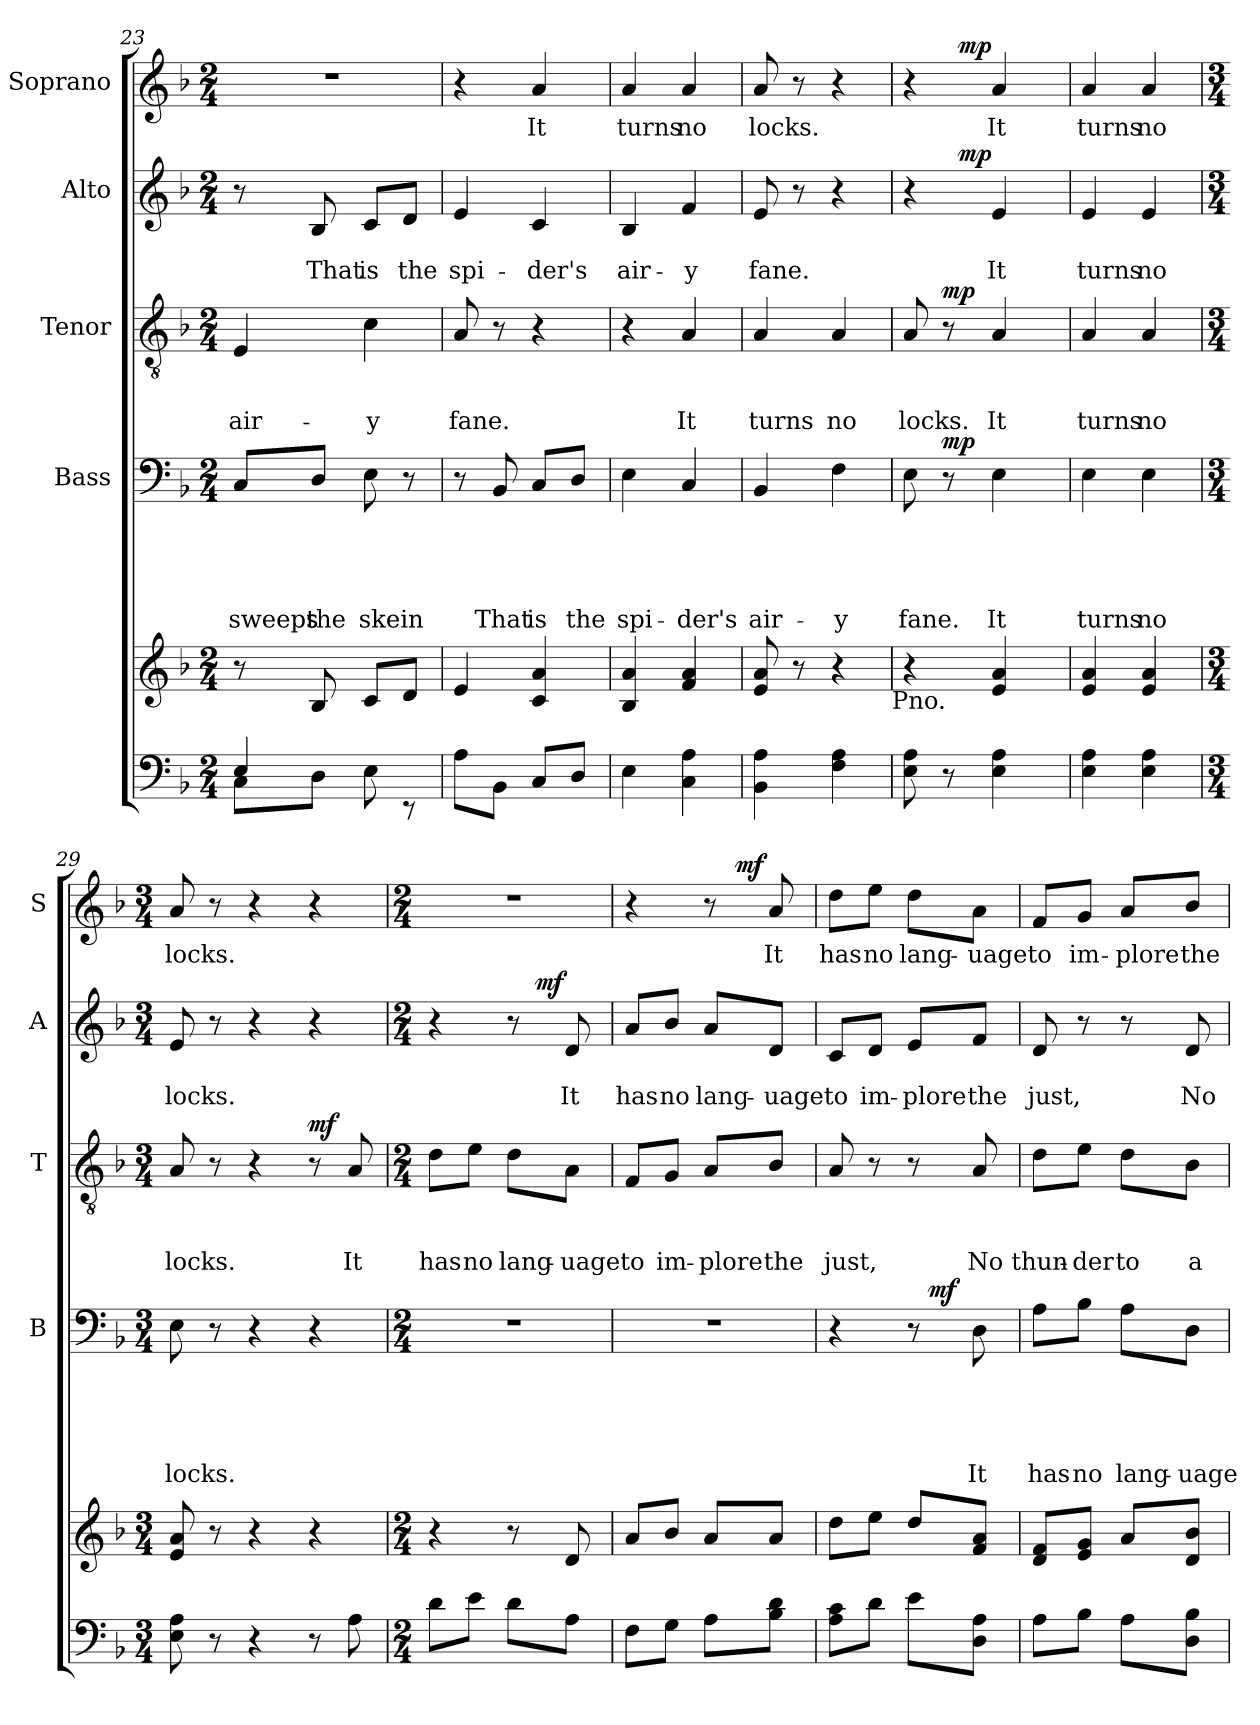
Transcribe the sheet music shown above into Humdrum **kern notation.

**kern	**kern	**kern	**text	**text	**text	**text	**text	**dynam	**kern	**text	**text	**text	**dynam	**kern	**text	**text	**dynam	**kern	**text	**dynam
*part5	*part5	*part4	*part4	*part4	*part4	*part4	*part4	*part4	*part3	*part3	*part3	*part3	*part3	*part2	*part2	*part2	*part2	*part1	*part1	*part1
*staff6	*staff5	*staff4	*staff4	*staff4	*staff4	*staff4	*staff4	*staff4	*staff3	*staff3	*staff3	*staff3	*staff3	*staff2	*staff2	*staff2	*staff2	*staff1	*staff1	*staff1
*	*	*I"Bass	*	*	*	*	*	*	*I"Tenor	*	*	*	*	*I"Alto	*	*	*	*I"Soprano	*	*
*	*	*I'B	*	*	*	*	*	*	*I'T	*	*	*	*	*I'A	*	*	*	*I'S	*	*
*clefF4	*clefG2	*clefF4	*	*	*	*	*	*	*clefGv2	*	*	*	*	*clefG2	*	*	*	*clefG2	*	*
*k[b-]	*k[b-]	*k[b-]	*	*	*	*	*	*	*k[b-]	*	*	*	*	*k[b-]	*	*	*	*k[b-]	*	*
*F:	*F:	*F:	*	*	*	*	*	*	*F:	*	*	*	*	*F:	*	*	*	*F:	*	*
*M2/4	*M2/4	*M2/4	*	*	*	*	*	*	*M2/4	*	*	*	*	*M2/4	*	*	*	*M2/4	*	*
=23	=23	=23	=23	=23	=23	=23	=23	=23	=23	=23	=23	=23	=23	=23	=23	=23	=23	=23	=23	=23
*^	*	*	*	*	*	*	*	*	*	*	*	*	*	*	*	*	*	*	*	*
!	!	!	!	!	!	!	!	!LO:LY:b	!	!	!	!	!LO:LY:b	!	!	!	!	!	!LO:N:vis=1	!	!
4E/	8C\L	8r	8C/L	.	.	.	.	sweeps	.	4E/	.	.	air-	.	8r	.	.	.	2r	.	.
!	!	!	!	!	!	!	!	!LO:LY:b	!	!	!	!	!	!	!	!	!LO:LY:b	!	!	!	!
.	8D\J	8B-/	8D/J	.	.	.	.	the	.	.	.	.	.	.	8B-/	.	That	.	.	.	.
!	!	!	!	!	!	!	!	!LO:LY:b	!	!	!	!	!LO:LY:b	!	!	!	!LO:LY:b	!	!	!	!
4ryy	8E\	8c/L	8E\	.	.	.	.	skein	.	4c\	.	.	-y	.	8c/L	.	is	.	.	.	.
!	!	!	!	!	!	!	!	!	!	!	!	!	!	!	!	!	!LO:LY:b	!	!	!	!
.	8rEE	8d/J	8r	.	.	.	.	.	.	.	.	.	.	.	8d/J	.	the	.	.	.	.
=24	=24	=24	=24	=24	=24	=24	=24	=24	=24	=24	=24	=24	=24	=24	=24	=24	=24	=24	=24	=24	=24
!	!	!	!	!	!	!	!	!	!	!	!	!	!LO:LY:b	!	!	!	!LO:LY:b	!	!	!	!
*v	*v	*	*	*	*	*	*	*	*	*	*	*	*	*	*	*	*	*	*	*	*
8A\L	4e/	8r	.	.	.	.	.	.	8A/	.	.	fane.	.	4e/	.	spi-	.	4r	.	.
!	!	!	!	!	!	!	!LO:LY:b	!	!	!	!	!	!	!	!	!	!	!	!	!
8BB-\J	.	8BB-/	.	.	.	.	That	.	8r	.	.	.	.	.	.	.	.	.	.	.
!	!	!	!	!	!	!	!LO:LY:b	!	!	!	!	!	!	!	!	!LO:LY:b	!	!	!LO:LY:b	!
8C/L	4c/ 4a/	8C/L	.	.	.	.	is	.	4r	.	.	.	.	4c/	.	-der's	.	4a/	It	.
!	!	!	!	!	!	!	!LO:LY:b	!	!	!	!	!	!	!	!	!	!	!	!	!
8D/J	.	8D/J	.	.	.	.	the	.	.	.	.	.	.	.	.	.	.	.	.	.
=25	=25	=25	=25	=25	=25	=25	=25	=25	=25	=25	=25	=25	=25	=25	=25	=25	=25	=25	=25	=25
!	!	!	!	!	!	!	!LO:LY:b	!	!	!	!	!	!	!	!	!LO:LY:b	!	!	!LO:LY:b	!
4E\	4B-/ 4a/	4E\	.	.	.	.	spi-	.	4r	.	.	.	.	4B-/	.	air-	.	4a/	turns	.
!	!	!	!	!	!	!	!LO:LY:b:rj	!	!	!	!	!LO:LY:b	!	!	!	!LO:LY:b	!	!	!LO:LY:b	!
4C\ 4A\	4f/ 4a/	4C/	.	.	.	.	-der's	.	4A/	.	.	It	.	4f/	.	-y	.	4a/	no	.
!!LO:LB:g=z
=26	=26	=26	=26	=26	=26	=26	=26	=26	=26	=26	=26	=26	=26	=26	=26	=26	=26	=26	=26	=26
!	!	!	!	!	!	!	!LO:LY:b	!	!	!	!	!LO:LY:b	!	!	!	!LO:LY:b	!	!	!LO:LY:b	!
4BB-\ 4A\	8e/ 8a/	4BB-/	.	.	.	.	air-	.	4A/	.	.	turns	.	8e/	.	fane.	.	8a/	locks.	.
.	8r	.	.	.	.	.	.	.	.	.	.	.	.	8r	.	.	.	8r	.	.
!	!	!	!	!	!	!	!LO:LY:b	!	!	!	!	!LO:LY:b	!	!	!	!	!	!	!	!
4F\ 4A\	4r	4F\	.	.	.	.	-y	.	4A/	.	.	no	.	4r	.	.	.	4r	.	.
!	!LO:TX:b:t=Pno.	!	!	!	!	!	!	!	!	!	!	!	!	!	!	!	!	!	!	!
=27	=27	=27	=27	=27	=27	=27	=27	=27	=27	=27	=27	=27	=27	=27	=27	=27	=27	=27	=27	=27
!	!	!	!	!	!	!	!LO:LY:b	!	!	!	!	!LO:LY:b	!	!	!	!	!	!	!	!
*	*	*	*	*	*	*	*	*	*	*	*	*	*	*^	*	*	*	*^	*	*
8E\ 8A\	4r	8E\	.	.	.	.	fane.	.	8A/	.	.	locks.	.	4r	8ryy	.	.	.	4r	8ryy	.	.
!	!	!	!	!	!	!	!	!LO:DY:a	!	!	!	!	!LO:DY:a	!	!	!	!	!	!	!	!	!
8r	.	8r	.	.	.	.	.	mp	8r	.	.	.	mp	.	32ryy	.	.	.	.	32ryy	.	.
!	!	!	!	!	!	!	!	!	!	!	!	!	!	!	!	!	!	!LO:DY:a	!	!	!	!LO:DY:a
.	.	.	.	.	.	.	.	.	.	.	.	.	.	.	4ryy	.	.	mp	.	4ryy	.	mp
!	!	!	!	!	!	!	!LO:LY:b	!	!	!	!	!LO:LY:b	!	!	!	!	!LO:LY:b	!	!	!	!LO:LY:b	!
4E\ 4A\	4e/ 4a/	4E\	.	.	.	.	It	.	4A/	.	.	It	.	4e/	.	.	It	.	4a/	.	It	.
.	.	.	.	.	.	.	.	.	.	.	.	.	.	.	16.ryy	.	.	.	.	16.ryy	.	.
=28	=28	=28	=28	=28	=28	=28	=28	=28	=28	=28	=28	=28	=28	=28	=28	=28	=28	=28	=28	=28	=28	=28
!	!	!	!	!	!	!	!LO:LY:b	!	!	!	!	!LO:LY:b	!	!	!	!	!LO:LY:b	!	!	!	!LO:LY:b	!
*	*	*	*	*	*	*	*	*	*	*	*	*	*	*v	*v	*	*	*	*	*	*	*
*	*	*	*	*	*	*	*	*	*	*	*	*	*	*	*	*	*	*v	*v	*	*
4E\ 4A\	4e/ 4a/	4E\	.	.	.	.	turns	.	4A/	.	.	turns	.	4e/	.	turns	.	4a/	turns	.
!	!	!	!	!	!	!	!LO:LY:b	!	!	!	!	!LO:LY:b	!	!	!	!LO:LY:b	!	!	!LO:LY:b	!
4E\ 4A\	4e/ 4a/	4E\	.	.	.	.	no	.	4A/	.	.	no	.	4e/	.	no	.	4a/	no	.
=29	=29	=29	=29	=29	=29	=29	=29	=29	=29	=29	=29	=29	=29	=29	=29	=29	=29	=29	=29	=29
*M3/4	*M3/4	*M3/4	*	*	*	*	*	*	*M3/4	*	*	*	*	*M3/4	*	*	*	*M3/4	*	*
!	!	!	!	!	!	!	!LO:LY:b	!	!	!	!	!LO:LY:b	!	!	!	!LO:LY:b	!	!	!LO:LY:b	!
8E\ 8A\	8e/ 8a/	8E\	.	.	.	.	locks.	.	8A/	.	.	locks.	.	8e/	.	locks.	.	8a/	locks.	.
8r	8r	8r	.	.	.	.	.	.	8r	.	.	.	.	8r	.	.	.	8r	.	.
4r	4r	4r	.	.	.	.	.	.	4r	.	.	.	.	4r	.	.	.	4r	.	.
!	!	!	!	!	!	!	!	!	!	!	!	!	!LO:DY:a	!	!	!	!	!	!	!
8r	4r	4r	.	.	.	.	.	.	8r	.	.	.	mf	4r	.	.	.	4r	.	.
!	!	!	!	!	!	!	!	!	!	!	!	!LO:LY:b	!	!	!	!	!	!	!	!
8A\	.	.	.	.	.	.	.	.	8A/	.	.	It	.	.	.	.	.	.	.	.
=30	=30	=30	=30	=30	=30	=30	=30	=30	=30	=30	=30	=30	=30	=30	=30	=30	=30	=30	=30	=30
*M2/4	*M2/4	*M2/4	*	*	*	*	*	*	*M2/4	*	*	*	*	*M2/4	*	*	*	*M2/4	*	*
!	!	!LO:N:vis=1	!	!	!	!	!	!	!	!	!	!LO:LY:b	!	!	!	!	!	!LO:N:vis=1	!	!
*	*	*	*	*	*	*	*	*	*	*	*	*	*	*^	*	*	*	*	*	*
8d\L	4r	2r	.	.	.	.	.	.	8d\L	.	.	has	.	4r	4ryy	.	.	.	2r	.	.
!	!	!	!	!	!	!	!	!	!	!	!	!LO:LY:b	!	!	!	!	!	!	!	!	!
8e\J	.	.	.	.	.	.	.	.	8e\J	.	.	no	.	.	.	.	.	.	.	.	.
!	!	!	!	!	!	!	!	!	!	!	!	!LO:LY:b	!	!	!	!	!	!	!	!	!
8d\L	8r	.	.	.	.	.	.	.	8d\L	.	.	lang-	.	8r	16ryy	.	.	.	.	.	.
!	!	!	!	!	!	!	!	!	!	!	!	!	!	!	!	!	!	!LO:DY:a	!	!	!
.	.	.	.	.	.	.	.	.	.	.	.	.	.	.	8.ryy	.	.	mf	.	.	.
!	!	!	!	!	!	!	!	!	!	!	!	!LO:LY:b:rj	!	!	!	!	!LO:LY:b	!	!	!	!
8A\J	8d/	.	.	.	.	.	.	.	8A\J	.	.	-uage	.	8d/	.	.	It	.	.	.	.
!!LO:PB:g=z
=31	=31	=31	=31	=31	=31	=31	=31	=31	=31	=31	=31	=31	=31	=31	=31	=31	=31	=31	=31	=31	=31
!	!	!LO:N:vis=1	!	!	!	!	!	!	!	!	!	!LO:LY:b	!	!	!	!	!LO:LY:b	!	!	!	!
*	*	*	*	*	*	*	*	*	*	*	*	*	*	*v	*v	*	*	*	*^	*	*
8F\L	8a/L	2r	.	.	.	.	.	.	8F/L	.	.	to	.	8a/L	.	has	.	4r	4ryy	.	.
!	!	!	!	!	!	!	!	!	!	!	!	!LO:LY:b	!	!	!	!LO:LY:b	!	!	!	!	!
8G\J	8b-/J	.	.	.	.	.	.	.	8G/J	.	.	im-	.	8b-/J	.	no	.	.	.	.	.
!	!	!	!	!	!	!	!	!	!	!	!	!LO:LY:b	!	!	!	!LO:LY:b	!	!	!	!	!
8A\L	8a/L	.	.	.	.	.	.	.	8A/L	.	.	-plore	.	8a/L	.	lang-	.	8r	16ryy	.	.
!	!	!	!	!	!	!	!	!	!	!	!	!	!	!	!	!	!	!	!	!	!LO:DY:a
.	.	.	.	.	.	.	.	.	.	.	.	.	.	.	.	.	.	.	8.ryy	.	mf
!	!	!	!	!	!	!	!	!	!	!	!	!LO:LY:b	!	!	!	!LO:LY:b:rj	!	!	!	!LO:LY:b	!
8B-\ 8d\J	8a/J	.	.	.	.	.	.	.	8B-/J	.	.	the	.	8d/J	.	-uage	.	8a/	.	It	.
=32	=32	=32	=32	=32	=32	=32	=32	=32	=32	=32	=32	=32	=32	=32	=32	=32	=32	=32	=32	=32	=32
!	!	!	!	!	!	!	!	!	!	!	!	!LO:LY:b	!	!	!	!LO:LY:b	!	!	!	!LO:LY:b	!
*	*	*^	*	*	*	*	*	*	*	*	*	*	*	*	*	*	*	*v	*v	*	*
8A\ 8c\L	8dd\L	4r	4ryy	.	.	.	.	.	.	8A/	.	.	just,	.	8c/L	.	to	.	8dd\L	has	.
!	!	!	!	!	!	!	!	!	!	!	!	!	!	!	!	!	!LO:LY:b	!	!	!LO:LY:b	!
8d\J	8ee\J	.	.	.	.	.	.	.	.	8r	.	.	.	.	8d/J	.	im-	.	8ee\J	no	.
!	!	!	!	!	!	!	!	!	!	!	!	!	!	!	!	!	!LO:LY:b	!	!	!LO:LY:b	!
8e\L	8dd/L	8r	32ryy	.	.	.	.	.	.	8r	.	.	.	.	8e/L	.	-plore	.	8dd\L	lang-	.
!	!	!	!	!	!	!	!	!	!LO:DY:a	!	!	!	!	!	!	!	!	!	!	!	!
.	.	.	8..ryy	.	.	.	.	.	mf	.	.	.	.	.	.	.	.	.	.	.	.
!	!	!	!	!	!	!	!	!LO:LY:b	!	!	!	!	!LO:LY:b	!	!	!	!LO:LY:b	!	!	!LO:LY:b:rj	!
8D\ 8A\J	8f/ 8a/J	8D\	.	.	.	.	.	It	.	8A/	.	.	No	.	8f/J	.	the	.	8a\J	-uage	.
=33	=33	=33	=33	=33	=33	=33	=33	=33	=33	=33	=33	=33	=33	=33	=33	=33	=33	=33	=33	=33	=33
!	!	!	!	!	!	!	!	!LO:LY:b	!	!	!	!	!LO:LY:b	!	!	!	!LO:LY:b	!	!	!LO:LY:b	!
*	*	*v	*v	*	*	*	*	*	*	*	*	*	*	*	*	*	*	*	*	*	*
8A\L	8d/ 8f/L	8A\L	.	.	.	.	has	.	8d\L	.	.	thun-	.	8d/	.	just,	.	8f/L	to	.
!	!	!	!	!	!	!	!LO:LY:b	!	!	!	!	!LO:LY:b:rj	!	!	!	!	!	!	!LO:LY:b	!
8B-\J	8e/ 8g/J	8B-\J	.	.	.	.	no	.	8e\J	.	.	-der	.	8r	.	.	.	8g/J	im-	.
!	!	!	!	!	!	!	!LO:LY:b	!	!	!	!	!LO:LY:b	!	!	!	!	!	!	!LO:LY:b	!
8A\L	8a/L	8A\L	.	.	.	.	lang-	.	8d\L	.	.	to	.	8r	.	.	.	8a/L	-plore	.
!	!	!	!	!	!	!	!LO:LY:b:rj	!	!	!	!	!LO:LY:b	!	!	!	!LO:LY:b	!	!	!LO:LY:b	!
8D\ 8B-\J	8d/ 8b-/J	8D\J	.	.	.	.	-uage	.	8B-\J	.	.	a-	.	8d/	.	No	.	8b-/J	the	.
=	=	=	=	=	=	=	=	=	=	=	=	=	=	=	=	=	=	=	=	=
*-	*-	*-	*-	*-	*-	*-	*-	*-	*-	*-	*-	*-	*-	*-	*-	*-	*-	*-	*-	*-
